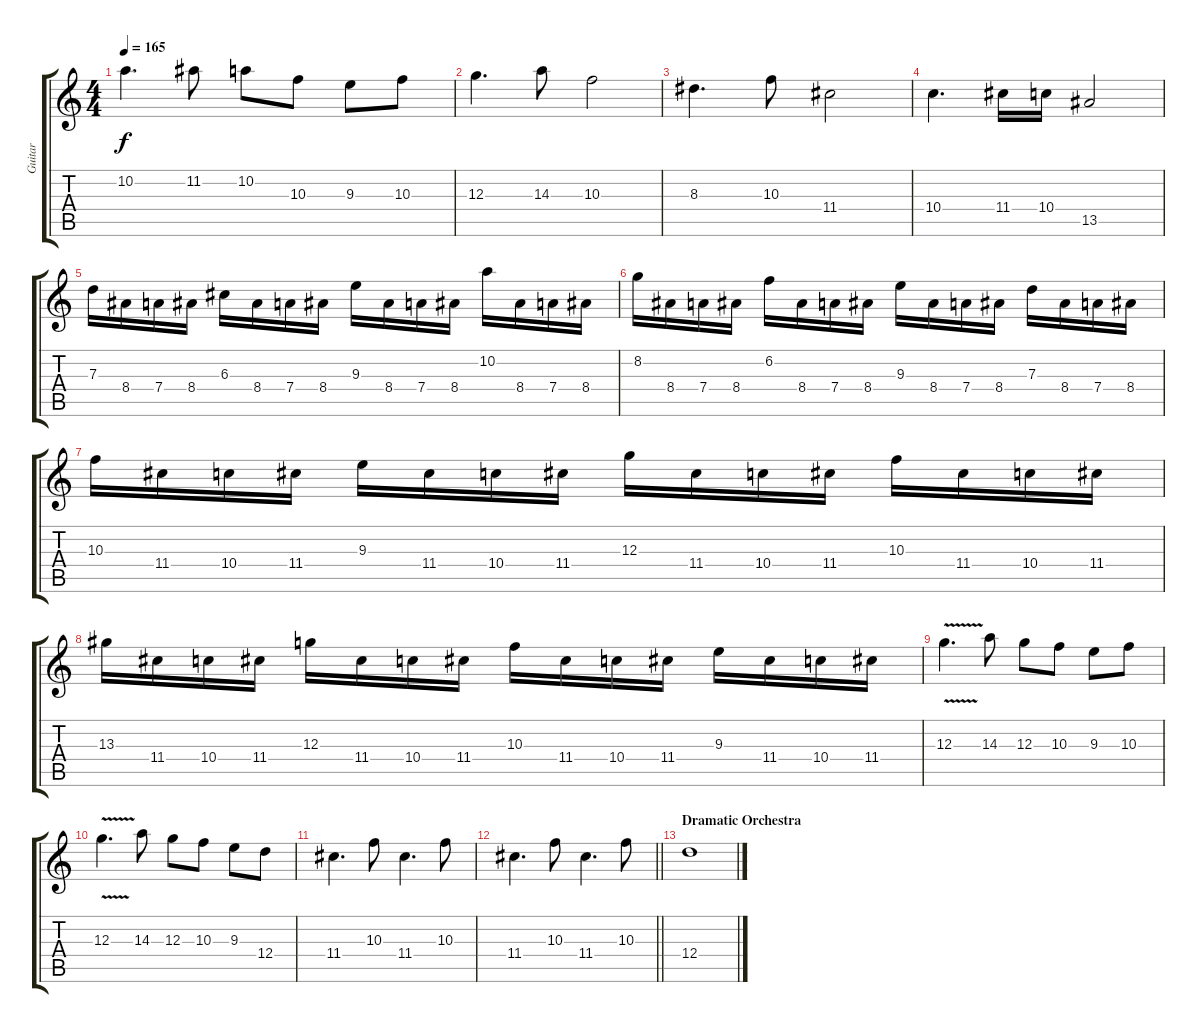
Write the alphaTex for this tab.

\track ("Guitar" "Guitar") {instrument overdrivenguitar}
\staff {score tabs}
\tuning (E4 B3 G3 D3 A2 E2) {hide}
\ts (4 4)
\tempo 165
\clef g2
\ks c
10.2.4{d dy f} 11.2.8 10.2.8 10.3.8 9.3.8 10.3.8 |
12.3.4{d} 14.3.8 10.3.2 |
8.3.4{d} 10.3.8 11.4.2 |
10.4.4{d} 11.4.16 10.4.16 13.5.2 |
7.3.16 8.4.16 7.4.16 8.4.16 6.3.16 8.4.16 7.4.16 8.4.16 9.3.16 8.4.16 7.4.16 8.4.16 10.2.16 8.4.16 7.4.16 8.4.16 |
8.2.16 8.4.16 7.4.16 8.4.16 6.2.16 8.4.16 7.4.16 8.4.16 9.3.16 8.4.16 7.4.16 8.4.16 7.3.16 8.4.16 7.4.16 8.4.16 |
10.3.16 11.4.16 10.4.16 11.4.16 9.3.16 11.4.16 10.4.16 11.4.16 12.3.16 11.4.16 10.4.16 11.4.16 10.3.16 11.4.16 10.4.16 11.4.16 |
13.3.16 11.4.16 10.4.16 11.4.16 12.3.16 11.4.16 10.4.16 11.4.16 10.3.16 11.4.16 10.4.16 11.4.16 9.3.16 11.4.16 10.4.16 11.4.16 |
12.3{v}.4{d} 14.3.8 12.3.8 10.3.8 9.3.8 10.3.8 |
12.3{v}.4{d} 14.3.8 12.3.8 10.3.8 9.3.8 12.4.8 |
11.4.4{d} 10.3.8 11.4.4{d} 10.3.8 |
\barLineRight lightlight
11.4.4{d} 10.3.8 11.4.4{d} 10.3.8 |
\section ("" "Dramatic Orchestra")
12.4.1
